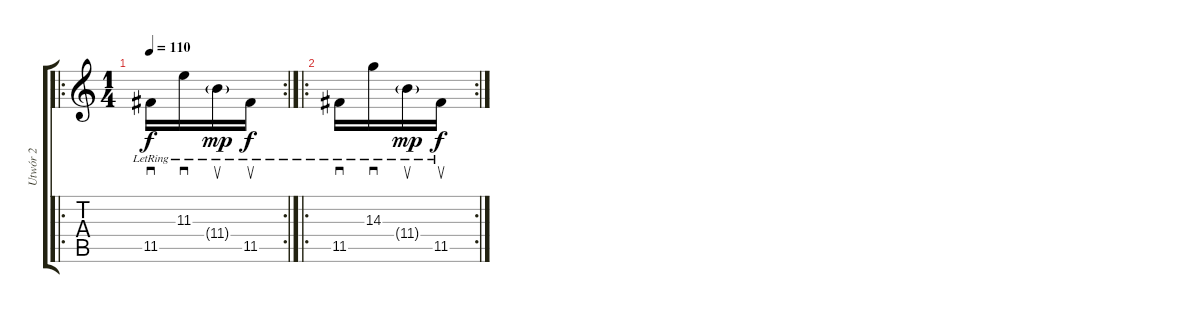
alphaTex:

\track ("Utwór 2" "Utwór 2") {instrument overdrivenguitar}
\staff {score tabs}
\tuning (D4 A3 F3 C3 G2 D2) {hide}
\ro
\rc 2
\ts (1 4)
\tempo 110
\clef g2
\ks c
11.5{lr}.16{sd dy f} 11.3{lr}.16{sd} 11.4{g lr}.16{su dy mp} 11.5{lr}.16{su dy f} |
\ro
\rc 2
11.5{lr}.16{sd} 14.3{lr}.16{sd} 11.4{g lr}.16{su dy mp} 11.5{lr}.16{su dy f}
